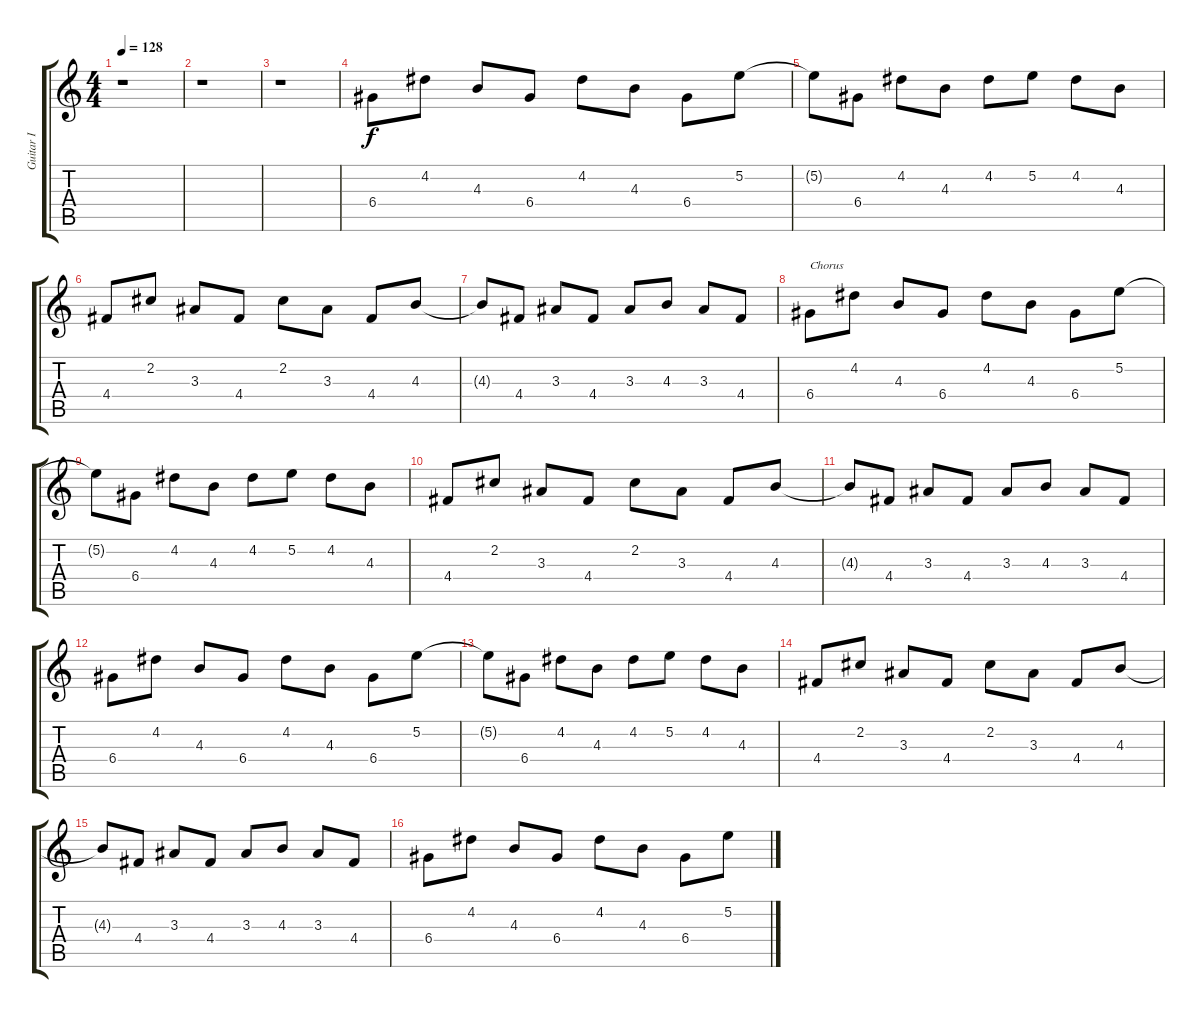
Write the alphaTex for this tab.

\track ("Guitar I" "Guitar I") {instrument electricguitarjazz}
\staff {score tabs}
\tuning (E4 B3 G3 D3 A2 E2) {hide}
\ts (4 4)
\tempo 128
\clef g2
\ks c
r.1{dy f} |
r.1 |
r.1 |
6.4.8 4.2.8 4.3.8 6.4.8 4.2.8 4.3.8 6.4.8 5.2.8 |
5.2{t}.8 6.4.8 4.2.8 4.3.8 4.2.8 5.2.8 4.2.8 4.3.8 |
4.4.8 2.2.8 3.3.8 4.4.8 2.2.8 3.3.8 4.4.8 4.3.8 |
4.3{t}.8 4.4.8 3.3.8 4.4.8 3.3.8 4.3.8 3.3.8 4.4.8 |
6.4.8{txt "Chorus"} 4.2.8 4.3.8 6.4.8 4.2.8 4.3.8 6.4.8 5.2.8 |
5.2{t}.8 6.4.8 4.2.8 4.3.8 4.2.8 5.2.8 4.2.8 4.3.8 |
4.4.8 2.2.8 3.3.8 4.4.8 2.2.8 3.3.8 4.4.8 4.3.8 |
4.3{t}.8 4.4.8 3.3.8 4.4.8 3.3.8 4.3.8 3.3.8 4.4.8 |
6.4.8 4.2.8 4.3.8 6.4.8 4.2.8 4.3.8 6.4.8 5.2.8 |
5.2{t}.8 6.4.8 4.2.8 4.3.8 4.2.8 5.2.8 4.2.8 4.3.8 |
4.4.8 2.2.8 3.3.8 4.4.8 2.2.8 3.3.8 4.4.8 4.3.8 |
4.3{t}.8 4.4.8 3.3.8 4.4.8 3.3.8 4.3.8 3.3.8 4.4.8 |
6.4.8 4.2.8 4.3.8 6.4.8 4.2.8 4.3.8 6.4.8 5.2.8
